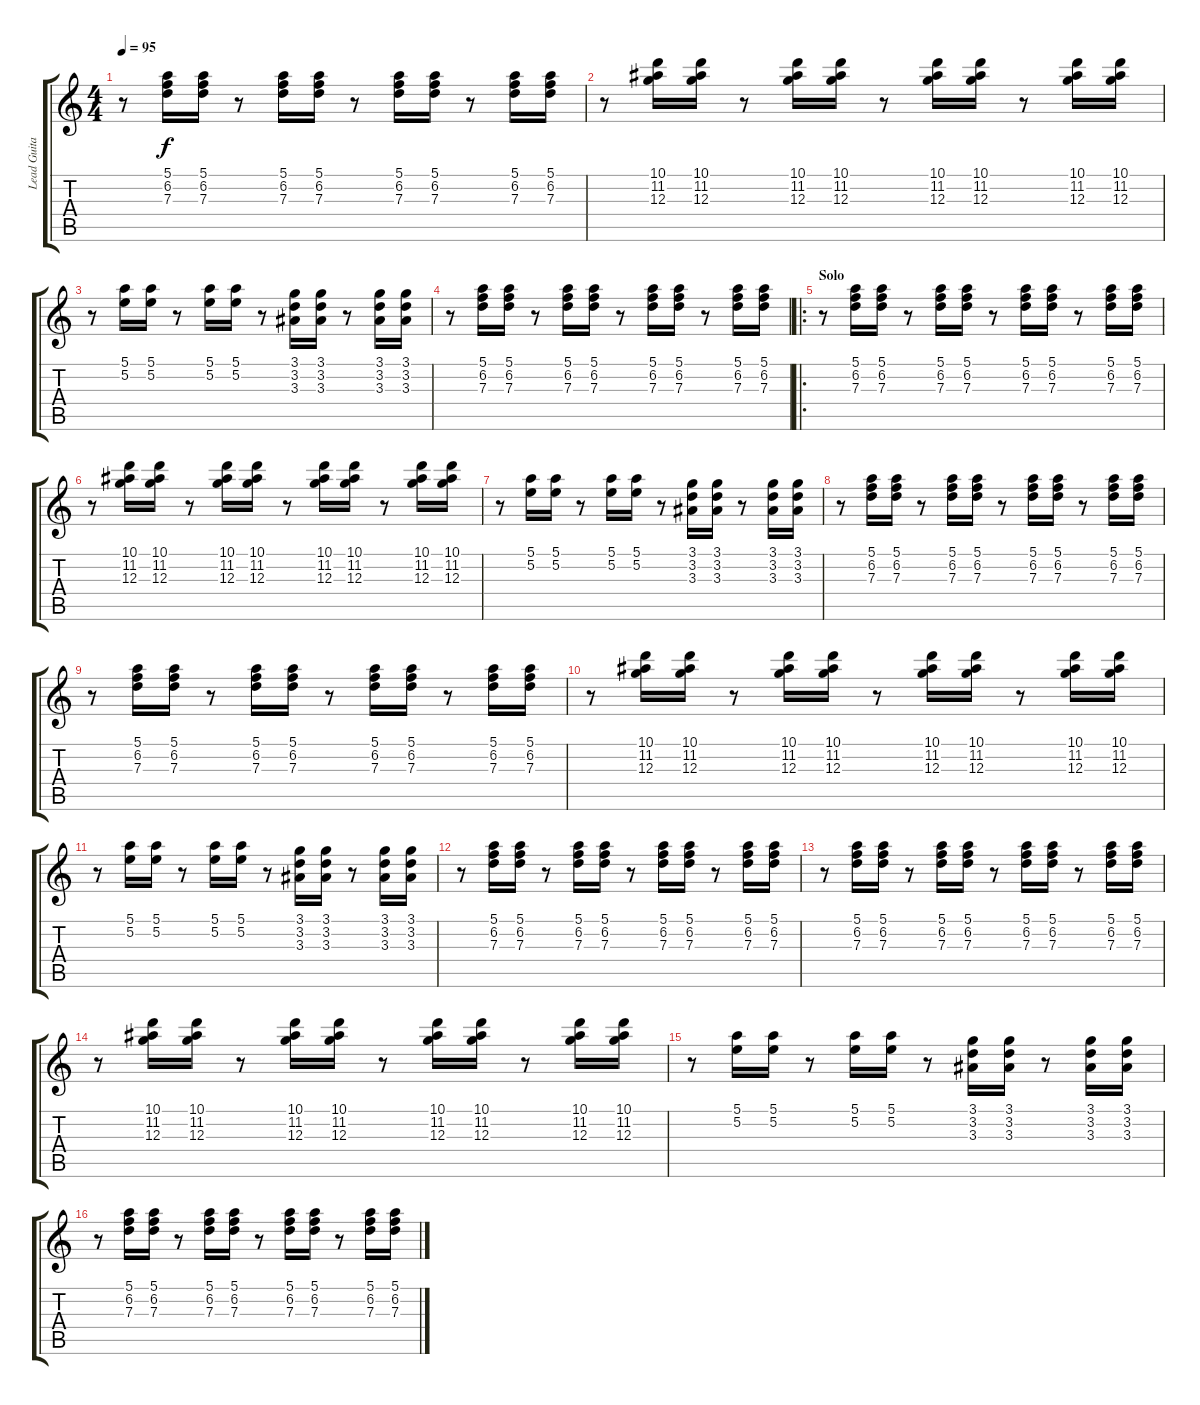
\track ("Lead Guitar" "Lead Guita") {instrument electricguitarclean}
\staff {score tabs}
\tuning (E4 B3 G3 D3 A2 E2) {hide}
\ts (4 4)
\tempo 95
\clef g2
\ks c
r.8{dy f instrument electricguitarclean} (5.1 6.2 7.3).16 (5.1 6.2 7.3).16 r.8 (5.1 6.2 7.3).16 (5.1 6.2 7.3).16 r.8 (5.1 6.2 7.3).16 (5.1 6.2 7.3).16 r.8 (5.1 6.2 7.3).16 (5.1 6.2 7.3).16 |
r.8 (10.1 11.2 12.3).16 (10.1 11.2 12.3).16 r.8 (10.1 11.2 12.3).16 (10.1 11.2 12.3).16 r.8 (10.1 11.2 12.3).16 (10.1 11.2 12.3).16 r.8 (10.1 11.2 12.3).16 (10.1 11.2 12.3).16 |
r.8 (5.1 5.2).16 (5.1 5.2).16 r.8 (5.1 5.2).16 (5.1 5.2).16 r.8 (3.1 3.2 3.3).16 (3.1 3.2 3.3).16 r.8 (3.1 3.2 3.3).16 (3.1 3.2 3.3).16 |
r.8 (5.1 6.2 7.3).16 (5.1 6.2 7.3).16 r.8 (5.1 6.2 7.3).16 (5.1 6.2 7.3).16 r.8 (5.1 6.2 7.3).16 (5.1 6.2 7.3).16 r.8 (5.1 6.2 7.3).16 (5.1 6.2 7.3).16 |
\ro
\section ("" "Solo")
r.8{instrument electricguitarclean} (5.1 6.2 7.3).16 (5.1 6.2 7.3).16 r.8 (5.1 6.2 7.3).16 (5.1 6.2 7.3).16 r.8 (5.1 6.2 7.3).16 (5.1 6.2 7.3).16 r.8 (5.1 6.2 7.3).16 (5.1 6.2 7.3).16 |
r.8 (10.1 11.2 12.3).16 (10.1 11.2 12.3).16 r.8 (10.1 11.2 12.3).16 (10.1 11.2 12.3).16 r.8 (10.1 11.2 12.3).16 (10.1 11.2 12.3).16 r.8 (10.1 11.2 12.3).16 (10.1 11.2 12.3).16 |
r.8 (5.1 5.2).16 (5.1 5.2).16 r.8 (5.1 5.2).16 (5.1 5.2).16 r.8 (3.1 3.2 3.3).16 (3.1 3.2 3.3).16 r.8 (3.1 3.2 3.3).16 (3.1 3.2 3.3).16 |
r.8 (5.1 6.2 7.3).16 (5.1 6.2 7.3).16 r.8 (5.1 6.2 7.3).16 (5.1 6.2 7.3).16 r.8 (5.1 6.2 7.3).16 (5.1 6.2 7.3).16 r.8 (5.1 6.2 7.3).16 (5.1 6.2 7.3).16 |
r.8 (5.1 6.2 7.3).16 (5.1 6.2 7.3).16 r.8 (5.1 6.2 7.3).16 (5.1 6.2 7.3).16 r.8 (5.1 6.2 7.3).16 (5.1 6.2 7.3).16 r.8 (5.1 6.2 7.3).16 (5.1 6.2 7.3).16 |
r.8 (10.1 11.2 12.3).16 (10.1 11.2 12.3).16 r.8 (10.1 11.2 12.3).16 (10.1 11.2 12.3).16 r.8 (10.1 11.2 12.3).16 (10.1 11.2 12.3).16 r.8 (10.1 11.2 12.3).16 (10.1 11.2 12.3).16 |
r.8 (5.1 5.2).16 (5.1 5.2).16 r.8 (5.1 5.2).16 (5.1 5.2).16 r.8 (3.1 3.2 3.3).16 (3.1 3.2 3.3).16 r.8 (3.1 3.2 3.3).16 (3.1 3.2 3.3).16 |
r.8 (5.1 6.2 7.3).16 (5.1 6.2 7.3).16 r.8 (5.1 6.2 7.3).16 (5.1 6.2 7.3).16 r.8 (5.1 6.2 7.3).16 (5.1 6.2 7.3).16 r.8 (5.1 6.2 7.3).16 (5.1 6.2 7.3).16 |
r.8 (5.1 6.2 7.3).16 (5.1 6.2 7.3).16 r.8 (5.1 6.2 7.3).16 (5.1 6.2 7.3).16 r.8 (5.1 6.2 7.3).16 (5.1 6.2 7.3).16 r.8 (5.1 6.2 7.3).16 (5.1 6.2 7.3).16 |
r.8 (10.1 11.2 12.3).16 (10.1 11.2 12.3).16 r.8 (10.1 11.2 12.3).16 (10.1 11.2 12.3).16 r.8 (10.1 11.2 12.3).16 (10.1 11.2 12.3).16 r.8 (10.1 11.2 12.3).16 (10.1 11.2 12.3).16 |
r.8 (5.1 5.2).16 (5.1 5.2).16 r.8 (5.1 5.2).16 (5.1 5.2).16 r.8 (3.1 3.2 3.3).16 (3.1 3.2 3.3).16 r.8 (3.1 3.2 3.3).16 (3.1 3.2 3.3).16 |
r.8 (5.1 6.2 7.3).16 (5.1 6.2 7.3).16 r.8 (5.1 6.2 7.3).16 (5.1 6.2 7.3).16 r.8 (5.1 6.2 7.3).16 (5.1 6.2 7.3).16 r.8 (5.1 6.2 7.3).16 (5.1 6.2 7.3).16
